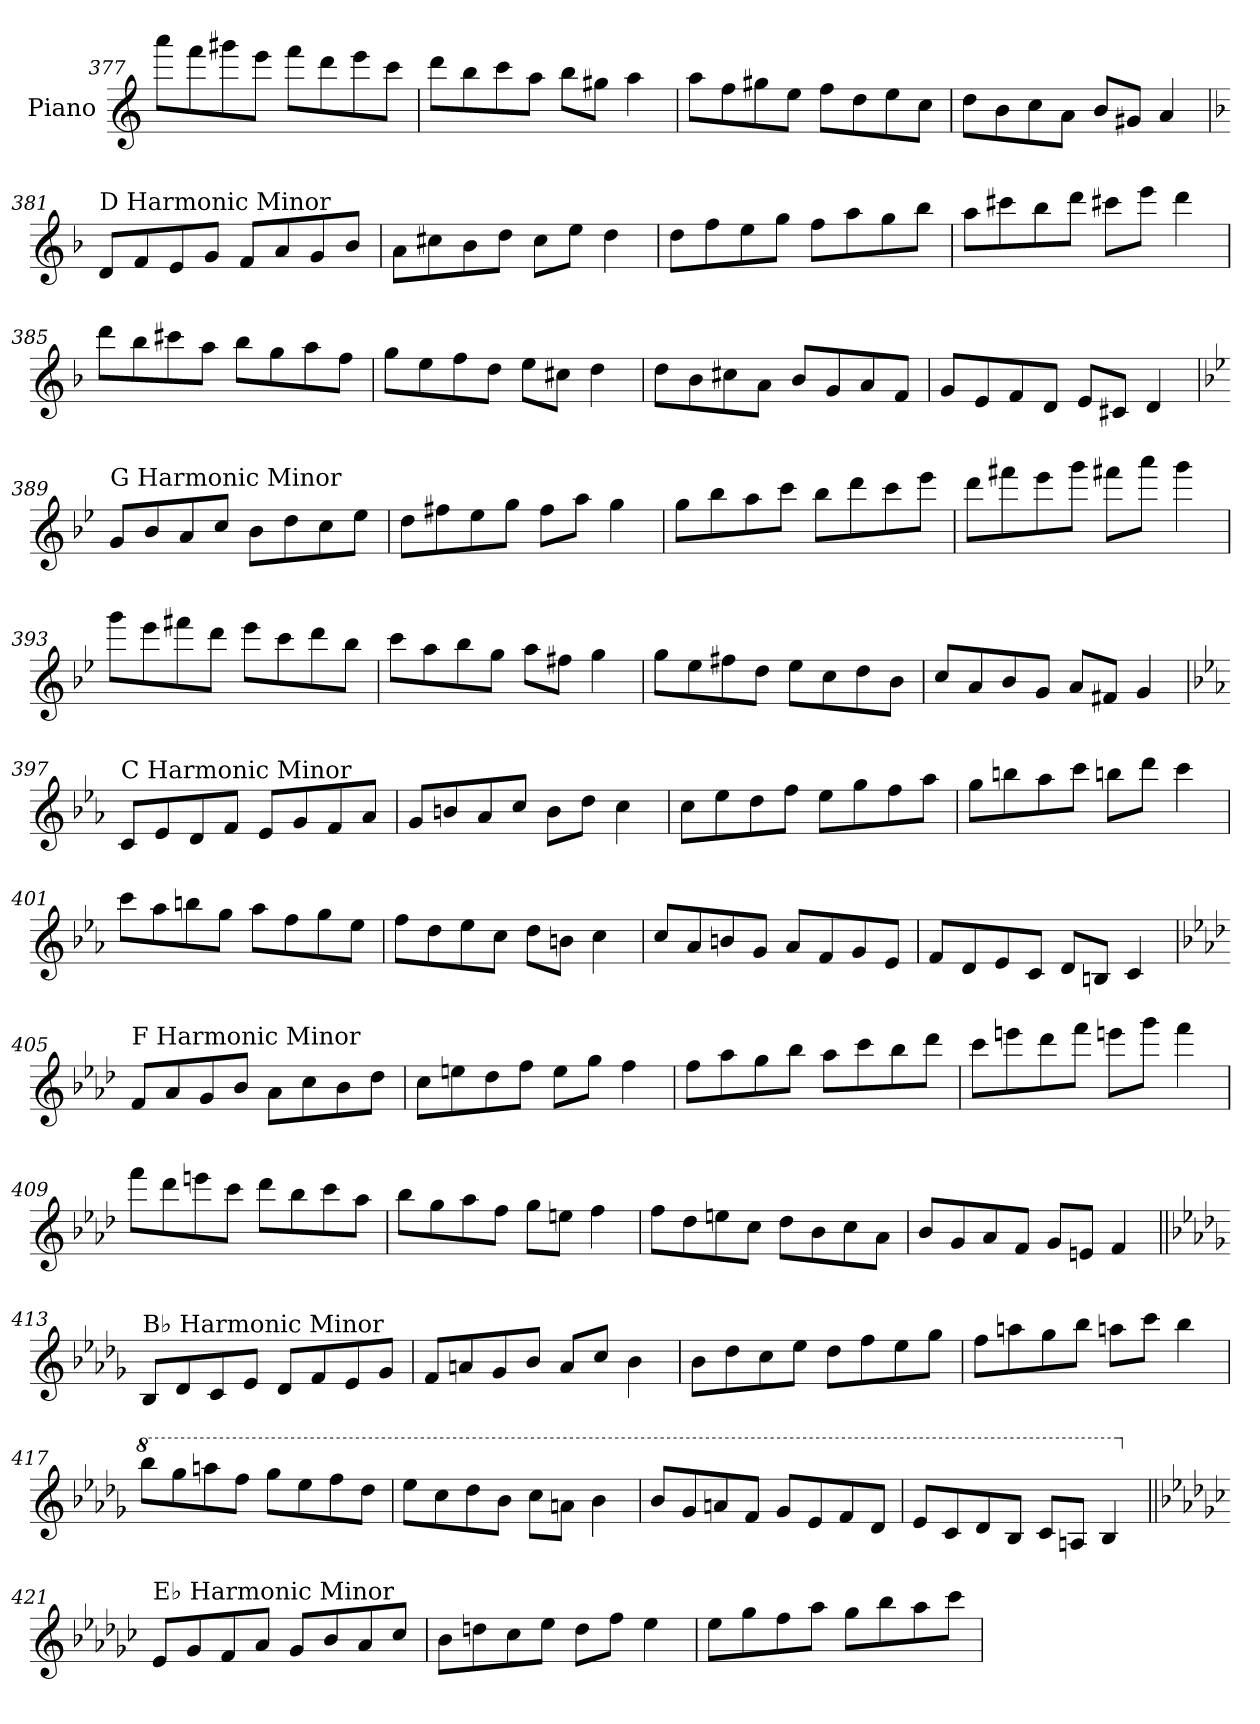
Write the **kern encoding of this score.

**kern
*part1
*staff1
*I"Piano
*I'Pno.
!!LO:LB:g=z
*clefG2
*k[]
=377
8aaa\L
8fff\
8ggg#X\
8eee\J
8fff\L
8ddd\
8eee\
8ccc\J
=378
8ddd\L
8bb\
8ccc\
8aa\J
8bb\L
8gg#X\J
4aa\
=379
8aa\L
8ff\
8gg#X\
8ee\J
8ff\L
8dd\
8ee\
8cc\J
=380
8dd\L
8b\
8cc\
8a\J
8b/L
8g#X/J
4a/
!!LO:LB:g=z
=381
*k[b-]
!LO:TX:a:t=D Harmonic Minor
8d/L
8f/
8e/
8g/J
8f/L
8a/
8g/
8b-/J
=382
8a\L
8cc#X\
8b-\
8dd\J
8cc#\L
8ee\J
4dd\
=383
8dd\L
8ff\
8ee\
8gg\J
8ff\L
8aa\
8gg\
8bb-\J
=384
8aa\L
8ccc#X\
8bb-\
8ddd\J
8ccc#X\L
8eee\J
4ddd\
!!LO:LB:g=z
=385
8ddd\L
8bb-\
8ccc#X\
8aa\J
8bb-\L
8gg\
8aa\
8ff\J
=386
8gg\L
8ee\
8ff\
8dd\J
8ee\L
8cc#X\J
4dd\
=387
8dd\L
8b-\
8cc#X\
8a\J
8b-/L
8g/
8a/
8f/J
=388
8g/L
8e/
8f/
8d/J
8e/L
8c#X/J
4d/
!!LO:LB:g=z
=389
*k[b-e-]
!LO:TX:a:t=G Harmonic Minor
8g/L
8b-/
8a/
8cc/J
8b-\L
8dd\
8cc\
8ee-\J
=390
8dd\L
8ff#X\
8ee-\
8gg\J
8ff#\L
8aa\J
4gg\
=391
8gg\L
8bb-\
8aa\
8ccc\J
8bb-\L
8ddd\
8ccc\
8eee-\J
=392
8ddd\L
8fff#X\
8eee-\
8ggg\J
8fff#X\L
8aaa\J
4ggg\
!!LO:LB:g=z
=393
8ggg\L
8eee-\
8fff#X\
8ddd\J
8eee-\L
8ccc\
8ddd\
8bb-\J
=394
8ccc\L
8aa\
8bb-\
8gg\J
8aa\L
8ff#X\J
4gg\
=395
8gg\L
8ee-\
8ff#X\
8dd\J
8ee-\L
8cc\
8dd\
8b-\J
=396
8cc/L
8a/
8b-/
8g/J
8a/L
8f#X/J
4g/
!!LO:LB:g=z
=397
*k[b-e-a-]
!LO:TX:a:t=C Harmonic Minor
8c/L
8e-/
8d/
8f/J
8e-/L
8g/
8f/
8a-/J
=398
8g/L
8bn/
8a-/
8cc/J
8b\L
8dd\J
4cc\
=399
8cc\L
8ee-\
8dd\
8ff\J
8ee-\L
8gg\
8ff\
8aa-\J
=400
8gg\L
8bbn\
8aa-\
8ccc\J
8bbn\L
8ddd\J
4ccc\
!!LO:LB:g=z
=401
8ccc\L
8aa-\
8bbn\
8gg\J
8aa-\L
8ff\
8gg\
8ee-\J
=402
8ff\L
8dd\
8ee-\
8cc\J
8dd\L
8bn\J
4cc\
=403
8cc/L
8a-/
8bn/
8g/J
8a-/L
8f/
8g/
8e-/J
=404
8f/L
8d/
8e-/
8c/J
8d/L
8Bn/J
4c/
!!LO:PB:g=z
=405
*k[b-e-a-d-]
!LO:TX:a:t=F Harmonic Minor
8f/L
8a-/
8g/
8b-/J
8a-\L
8cc\
8b-\
8dd-\J
=406
8cc\L
8een\
8dd-\
8ff\J
8ee\L
8gg\J
4ff\
=407
8ff\L
8aa-\
8gg\
8bb-\J
8aa-\L
8ccc\
8bb-\
8ddd-\J
=408
8ccc\L
8eeen\
8ddd-\
8fff\J
8eeen\L
8ggg\J
4fff\
!!LO:LB:g=z
=409
8fff\L
8ddd-\
8eeen\
8ccc\J
8ddd-\L
8bb-\
8ccc\
8aa-\J
=410
8bb-\L
8gg\
8aa-\
8ff\J
8gg\L
8een\J
4ff\
=411
8ff\L
8dd-\
8een\
8cc\J
8dd-\L
8b-\
8cc\
8a-\J
=412
8b-/L
8g/
8a-/
8f/J
8g/L
8en/J
4f/
!!LO:LB:g=z
=413||
*k[b-e-a-d-g-]
!LO:TX:a:t=B♭ Harmonic Minor
8B-/L
8d-/
8c/
8e-/J
8d-/L
8f/
8e-/
8g-/J
=414
8f/L
8an/
8g-/
8b-/J
8a/L
8cc/J
4b-\
=415
8b-\L
8dd-\
8cc\
8ee-\J
8dd-\L
8ff\
8ee-\
8gg-\J
=416
8ff\L
8aan\
8gg-\
8bb-\J
8aan\L
8ccc\J
4bb-\
!!LO:LB:g=z
=417
*8va
8bbb-\L
8ggg-\
8aaan\
8fff\J
8ggg-\L
8eee-\
8fff\
8ddd-\J
=418
8eee-\L
8ccc\
8ddd-\
8bb-\J
8ccc\L
8aan\J
4bb-\
=419
8bb-/L
8gg-/
8aan/
8ff/J
8gg-/L
8ee-/
8ff/
8dd-/J
=420
8ee-/L
8cc/
8dd-/
8b-/J
8cc/L
8an/J
4b-/
!!LO:LB:g=z
=421||
*k[b-e-a-d-g-c-]
*X8va
!LO:TX:a:t=E♭ Harmonic Minor
8e-/L
8g-/
8f/
8a-/J
8g-/L
8b-/
8a-/
8cc-/J
=422
8b-\L
8ddn\
8cc-\
8ee-\J
8dd\L
8ff\J
4ee-\
=423
8ee-\L
8gg-\
8ff\
8aa-\J
8gg-\L
8bb-\
8aa-\
8ccc-\J
=
*-
